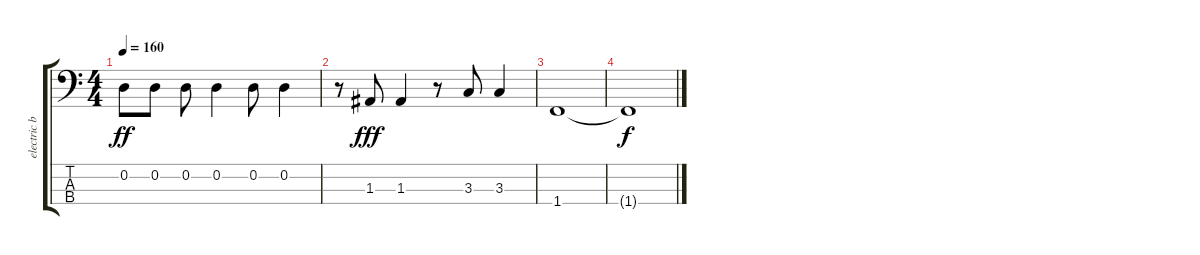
\track ("electric bass" "electric b") {instrument electricbasspick}
\staff {score tabs}
\tuning (G2 D2 A1 E1) {hide}
\ts (4 4)
\tempo 160
\clef f4
\ks c
0.2.8{dy ff} 0.2.8 0.2.8 0.2.4 0.2.8 0.2.4 |
r.8 1.3.8{dy fff} 1.3.4 r.8 3.3.8 3.3.4 |
1.4.1 |
1.4{t}.1{dy f}
